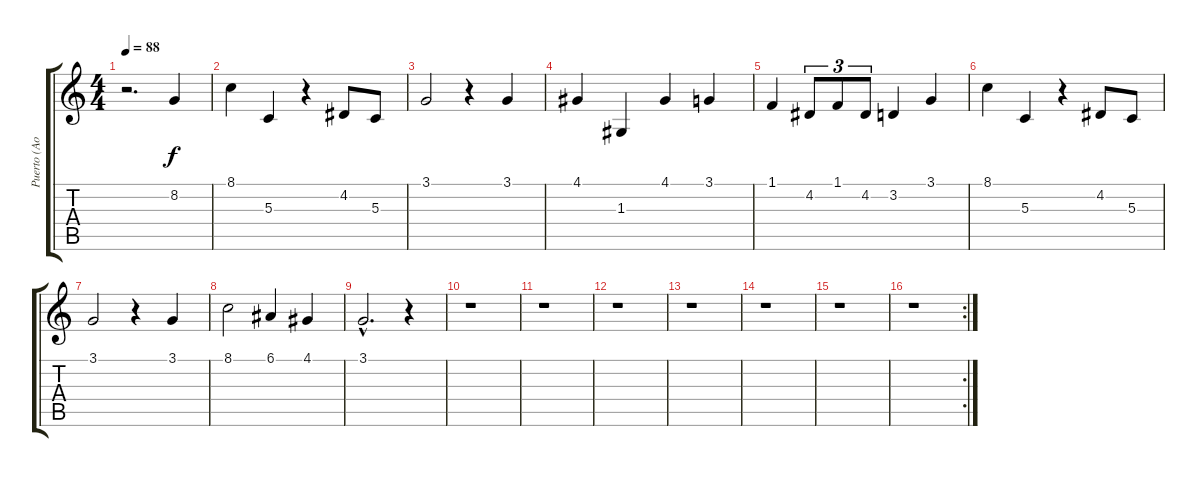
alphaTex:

\track ("Puerto (Aoshi)" "Puerto (Ao") {instrument stringensemble1}
\staff {score tabs}
\tuning (E4 B3 G3 D3 A2 E2) {hide}
\ts (4 4)
\tempo 88
\clef g2
\ks c
r.2{d dy f} 8.2.4{volume 15} |
8.1.4 5.3.4 r.4 4.2.8 5.3.8 |
3.1.2 r.4 3.1.4 |
4.1.4 1.3.4 4.1.4 3.1.4 |
1.1.4 4.2.8{tu (3 2)} 1.1.8{tu (3 2)} 4.2.8{tu (3 2)} 3.2.4 3.1.4 |
8.1.4 5.3.4 r.4 4.2.8 5.3.8 |
3.1.2 r.4 3.1.4 |
8.1.2 6.1.4 4.1.4 |
3.1{hac}.2{d} r.4 |
r.1 |
r.1 |
r.1 |
r.1 |
r.1 |
r.1 |
\rc 2
r.1
